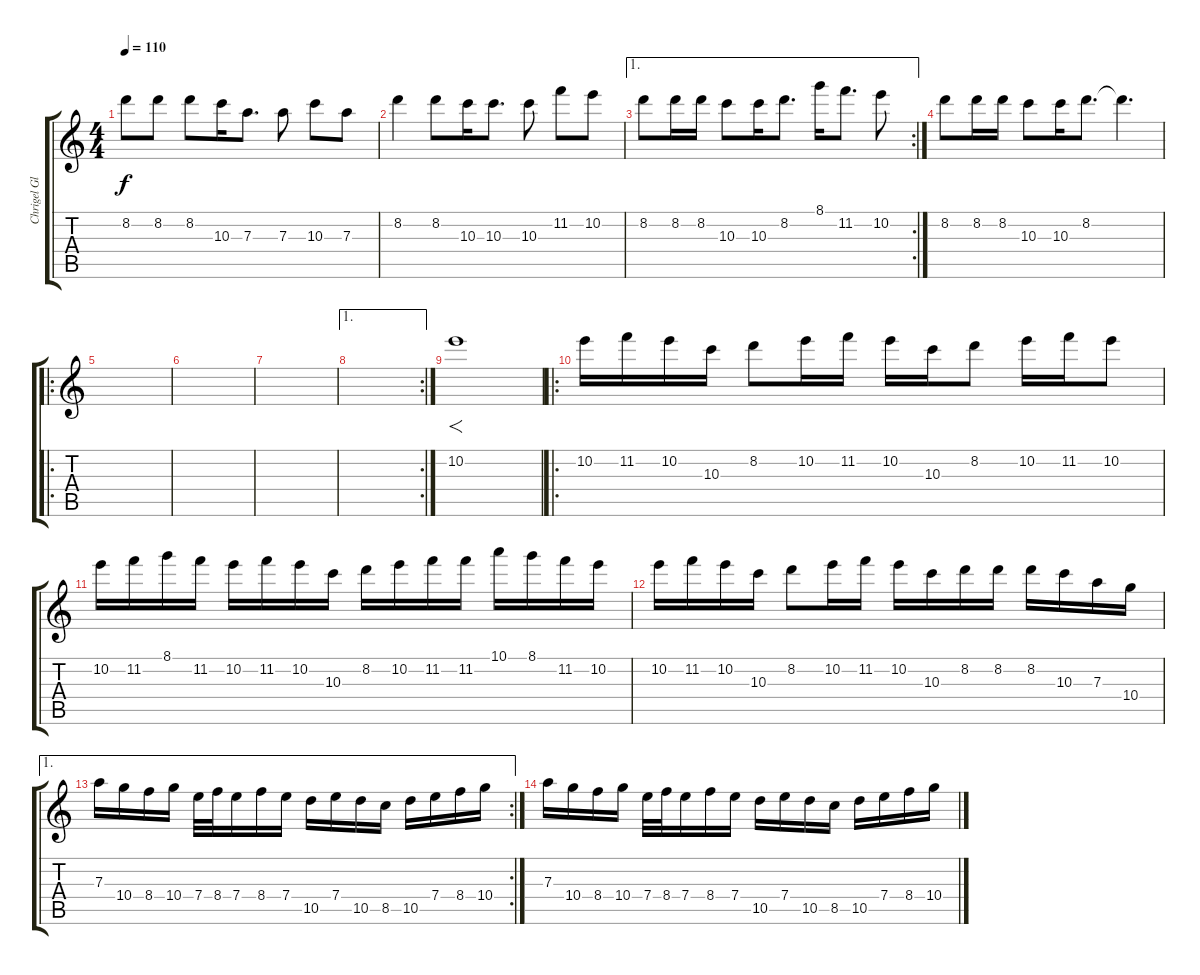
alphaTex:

\track ("Chrigel Glanzmann" "Chrigel Gl") {instrument piccolo}
\staff {score tabs}
\tuning (B5 Gb5 D5 A4 E4 B3) {hide}
\ts (4 4)
\tempo 110
\clef g2
\ks c
8.2.8{dy f} 8.2.8 8.2.8 10.3.16 7.3.8{d} 7.3.8 10.3.8 7.3.8 |
8.2.4 8.2.8 10.3.16 10.3.8{d} 10.3.8 11.2.8 10.2.8 |
\ae 1
\rc 2
8.2.8 8.2.16 8.2.16 10.3.8 10.3.16 8.2.8{d} 8.1.16 11.2.8{d} 10.2.8 |
8.2.8 8.2.16 8.2.16 10.3.8 10.3.16 8.2.8{d} 8.2{t}.4{d} |
\ro
|
|
|
\ae 1
\rc 2
|
10.2.1{f} |
\ro
10.2.16 11.2.16 10.2.16 10.3.16 8.2.8 10.2.16 11.2.16 10.2.16 10.3.16 8.2.8 10.2.16 11.2.16 10.2.8 |
10.2.16 11.2.16 8.1.16 11.2.16 10.2.16 11.2.16 10.2.16 10.3.16 8.2.16 10.2.16 11.2.16 11.2.16 10.1.16 8.1.16 11.2.16 10.2.16 |
10.2.16 11.2.16 10.2.16 10.3.16 8.2.8 10.2.16 11.2.16 10.2.16 10.3.16 8.2.16 8.2.16 8.2.16 10.3.16 7.3.16 10.4.16 |
\ae 1
\rc 2
7.3.16 10.4.16 8.4.16 10.4.16 7.4.32 8.4.32 7.4.16 8.4.16 7.4.16 10.5.16 7.4.16 10.5.16 8.5.16 10.5.16 7.4.16 8.4.16 10.4.16 |
7.3.16 10.4.16 8.4.16 10.4.16 7.4.32 8.4.32 7.4.16 8.4.16 7.4.16 10.5.16 7.4.16 10.5.16 8.5.16 10.5.16 7.4.16 8.4.16 10.4.16
